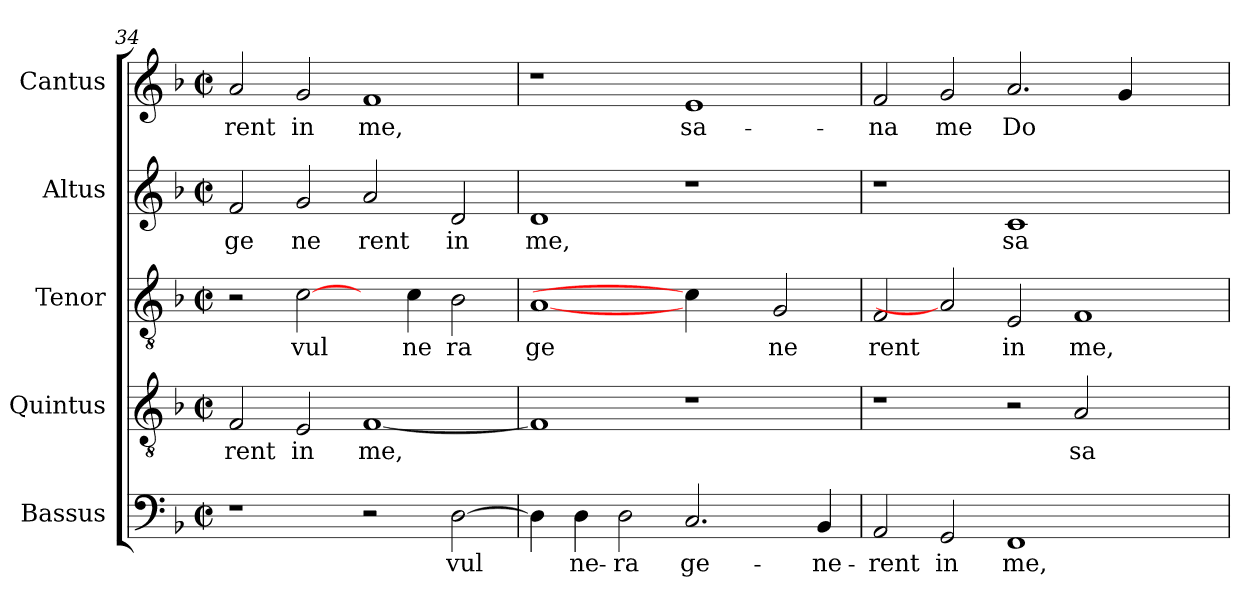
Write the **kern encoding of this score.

**kern	**text	**kern	**text	**kern	**text	**kern	**text	**kern	**text
*part5	*part5	*part4	*part4	*part3	*part3	*part2	*part2	*part1	*part1
*staff5	*staff5	*staff4	*staff4	*staff3	*staff3	*staff2	*staff2	*staff1	*staff1
*I"Bassus	*	*I"Quintus	*	*I"Tenor	*	*I"Altus	*	*I"Cantus	*
*clefF4	*	*clefGv2	*	*clefGv2	*	*clefG2	*	*clefG2	*
*k[b-]	*	*k[b-]	*	*k[b-]	*	*k[b-]	*	*k[b-]	*
*F:	*	*F:	*	*F:	*	*F:	*	*F:	*
*M2/2	*	*M2/2	*	*M2/2	*	*M2/2	*	*M2/2	*
*met(c|)	*	*met(c|)	*	*met(c|)	*	*met(c|)	*	*met(c|)	*
=34	=34	=34	=34	=34	=34	=34	=34	=34	=34
!	!	!	!LO:LY:b:cj	!	!	!	!LO:LY:b:cj	!	!LO:LY:b:cj
1r	.	2F/	rent	2r	.	2f/	ge	2a/	-rent
!	!	!	!LO:LY:b:cj	!	!LO:LY:b:cj	!	!LO:LY:b:cj	!	!LO:LY:b:cj
.	.	2E/	in	[2c\	vul	2g/	ne	2g/	in
!	!	!	!LO:LY:b:cj	!	!	!	!LO:LY:b:cj	!	!LO:LY:b:cj
2r	.	[<1F	me,	4ryy	.	2a/	rent	1f	me,
!	!	!	!	!	!LO:LY:b:cj	!	!	!	!
.	.	.	.	4c\	ne	.	.	.	.
!	!LO:LY:b:cj	!	!	!	!LO:LY:b:cj	!	!LO:LY:b:cj	!	!
[>2D\	vul-	.	.	2B-\	ra	2d/	in	.	.
=35	=35	=35	=35	=35	=35	=35	=35	=35	=35
!	!LO:LY:b:cj	!	!LO:LY:b:cj	!	!LO:LY:b:cj	!	!LO:LY:b:cj	!	!
4D\]	--	1F]	.	[1A	ge	1d	me,	1r	.
!	!LO:LY:b:cj	!	!	!	!	!	!	!	!
4D\	-ne-	.	.	.	.	.	.	.	.
!	!LO:LY:b:cj	!	!	!	!	!	!	!	!
2D\	-ra	.	.	.	.	.	.	.	.
!	!LO:LY:b:cj	!	!	!	!	!	!	!	!LO:LY:b:cj
2.C/	ge-	1r	.	4c\]	.	1r	.	1e	sa-
.	.	.	.	4ryy	.	.	.	.	.
!	!	!	!	!	!LO:LY:b:cj	!	!	!	!
.	.	.	.	2G/	ne	.	.	.	.
!	!LO:LY:b:cj	!	!	!	!	!	!	!	!
4BB-/	-ne-	.	.	.	.	.	.	.	.
=36	=36	=36	=36	=36	=36	=36	=36	=36	=36
!	!LO:LY:b:cj	!	!	!	!LO:LY:b:cj	!	!	!	!LO:LY:b:cj
2AA/	-rent	1r	.	2F/	rent	1r	.	2f/	-na
!	!LO:LY:b:cj	!	!	!	!	!	!	!	!LO:LY:b:cj
2GG/	in	.	.	2A]	.	.	.	2g/	me
!	!LO:LY:b:cj	!	!	!	!LO:LY:b:cj	!	!LO:LY:b:cj	!	!LO:LY:b:cj
1FF	me,	2r	.	2E/	in	1c	sa	2.a/	Do-
!	!	!	!LO:LY:b:cj	!	!LO:LY:b:cj	!	!	!	!
.	.	2A/	sa	1F	me,	.	.	.	.
!	!	!	!	!	!	!	!	!	!LO:LY:b:cj
.	.	.	.	.	.	.	.	4g/	--
2ryy	.	2ryy	.	.	.	2ryy	.	2ryy	.
=	=	=	=	=	=	=	=	=	=
*-	*-	*-	*-	*-	*-	*-	*-	*-	*-
